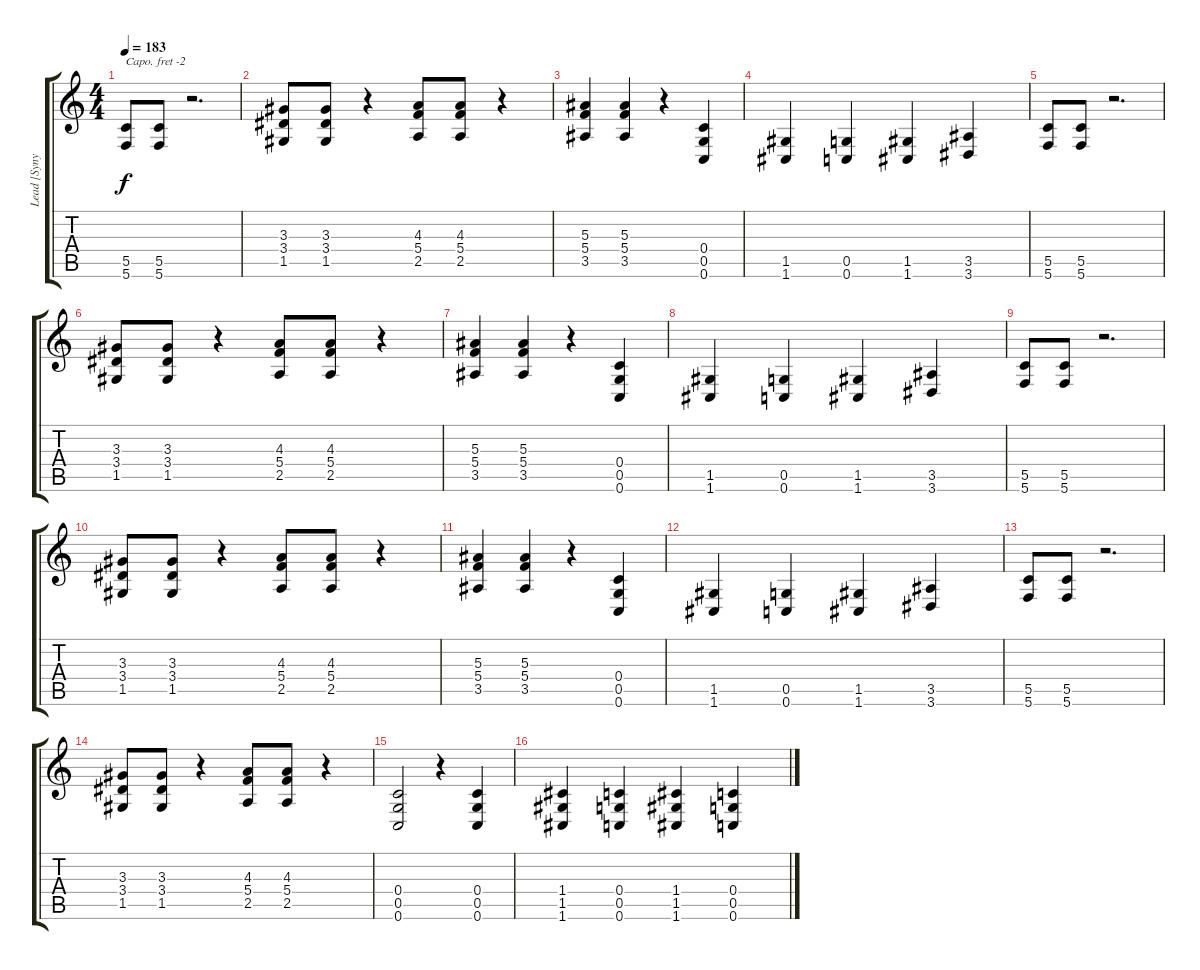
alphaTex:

\track ("Lead [Synyster Gates]" "Lead [Syny") {instrument distortionguitar}
\staff {score tabs}
\capo -2
\tuning (E4 B3 G3 D3 A2 D2) {hide}
\ts (4 4)
\tempo 183
\clef g2
\ks c
(5.5 5.6).8{dy f} (5.5 5.6).8 r.2{d} |
(3.3 3.4 1.5).8 (3.3 3.4 1.5).8 r.4 (4.3 5.4 2.5).8 (4.3 5.4 2.5).8 r.4 |
(5.3 5.4 3.5).4 (5.3 5.4 3.5).4 r.4 (0.4 0.5 0.6).4 |
(1.5 1.6).4 (0.5 0.6).4 (1.5 1.6).4 (3.5 3.6).4 |
(5.5 5.6).8 (5.5 5.6).8 r.2{d} |
(3.3 3.4 1.5).8 (3.3 3.4 1.5).8 r.4 (4.3 5.4 2.5).8 (4.3 5.4 2.5).8 r.4 |
(5.3 5.4 3.5).4 (5.3 5.4 3.5).4 r.4 (0.4 0.5 0.6).4 |
(1.5 1.6).4 (0.5 0.6).4 (1.5 1.6).4 (3.5 3.6).4 |
(5.5 5.6).8 (5.5 5.6).8 r.2{d} |
(3.3 3.4 1.5).8 (3.3 3.4 1.5).8 r.4 (4.3 5.4 2.5).8 (4.3 5.4 2.5).8 r.4 |
(5.3 5.4 3.5).4 (5.3 5.4 3.5).4 r.4 (0.4 0.5 0.6).4 |
(1.5 1.6).4 (0.5 0.6).4 (1.5 1.6).4 (3.5 3.6).4 |
(5.5 5.6).8 (5.5 5.6).8 r.2{d} |
(3.3 3.4 1.5).8 (3.3 3.4 1.5).8 r.4 (4.3 5.4 2.5).8 (4.3 5.4 2.5).8 r.4 |
(0.4 0.5 0.6).2 r.4 (0.4 0.5 0.6).4 |
(1.4 1.5 1.6).4 (0.4 0.5 0.6).4 (1.4 1.5 1.6).4 (0.4 0.5 0.6).4
